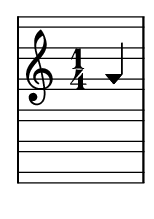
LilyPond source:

\version "2.14.0"

\header {
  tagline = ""
}

\paper {
  #(set-paper-size "a10")
}

%Customizing note head stencils based on pitch
%Defining stencils

upTriangle =
#(ly:make-stencil 
	(list 'embedded-ps
    "gsave
      currentpoint translate
      newpath
      -.1875 -.5 moveto
      .65625 .5 lineto
      1.5 -.5 lineto
      closepath
      fill
      grestore" )
    (cons -.1875 1.5)
    (cons -.5 .5)
)

downTriangle =
#(ly:make-stencil 
	(list 'embedded-ps
    "gsave
      currentpoint translate

      newpath
      .08 .34 moveto
      .65625 -.4 lineto
      1.2325 .34 lineto
      closepath
      0.12 setlinewidth
      stroke      

      newpath
      -.0775 .43 moveto
      .65625 -.43 lineto
      1.39 .43 lineto
      closepath
      0.1 setlinewidth
      stroke      
	  
	  newpath
      -.1675 .48 moveto
      .65625 -.48 lineto
      1.48 .48 lineto
      closepath
      0.04 setlinewidth
      stroke

      grestore" )
    (cons -.1875 1.5)
    (cons -.5 .5)
)

upTriLgr = 
#(ly:make-stencil 
	(list 'embedded-ps
    "gsave
      currentpoint translate
      newpath
      -.1875 -.5 moveto
      .65625 .5 lineto
      1.5 -.5 lineto
      closepath
      fill
	  newpath
	  -.5 0 moveto
	  1.8 0 lineto
      closepath
      .19 setlinewidth
      stroke  
      grestore" )
    (cons -.1875 1.5)
    (cons -.5 .5)
)

downTriLgr =
#(ly:make-stencil 
	(list 'embedded-ps
    "gsave
      currentpoint translate
      newpath
      .08 .34 moveto
      .65625 -.4 lineto
      1.2325 .34 lineto
      closepath
      0.12 setlinewidth
      stroke      
      newpath
      -.0775 .43 moveto
      .65625 -.43 lineto
      1.39 .43 lineto
      closepath
      0.1 setlinewidth
      stroke      
	  newpath
      -.1675 .48 moveto
      .65625 -.48 lineto
      1.48 .48 lineto
      closepath
      0.04 setlinewidth
      stroke
	  newpath
	  -.5 0 moveto
	  1.8 0 lineto
      closepath
      .19 setlinewidth
      stroke  
      grestore" )
    (cons -.1875 1.5)
    (cons -.5 .5)
)

%Based on the pitch's semitone, which note head
#(define (semitone-to-stencil semitone)
         (let ((s (modulo semitone 12)))
         	(case s
		((11) upTriLgr)
		((0) downTriLgr)
		(else (if (= (remainder semitone 2) 0) downTriangle upTriangle))
	))
)

%Get the pitch from the grob, convert to semitone, and send it on
#(define (stencil-notehead grob)
   (semitone-to-stencil 
	 (ly:pitch-semitones (ly:event-property (event-cause grob) 'pitch))))


%Begin stem attachment adjustment code
%Assign stem attachment values to variables

upTriUpStem 	= #'(1 . -1)
upTridownStem 	= #'(1 . .9)
downTriUpStem	= #'(1 . .9)
downTriDownStem	= #'(1 . -1)

%Based on the pitch, is the stem up or down, 
%Then based on pitch is the note head an up or down triangle

#(define (pitch-to-stem pitch stemdir)
	(if (= (modulo (ly:pitch-semitones pitch) 2) 1) 
		(if (= UP stemdir) upTriUpStem upTridownStem)		
		(if (= DOWN stemdir) downTriDownStem downTriUpStem)
	)
)

%Get the stem from notehead grob
#(define (notehead-get-notecolumn nhgrob)
   (ly:grob-parent nhgrob X))

#(define (notehead-get-stem nhgrob)
   (let ((notecolumn (notehead-get-notecolumn nhgrob)))
     (ly:grob-object notecolumn 'stem)))

%Get the pitch and stem direction from the grob and send it on
#(define (stem-adjuster nhgrob)
	(pitch-to-stem
	    (ly:event-property (event-cause nhgrob) 'pitch) 
		(ly:grob-property (notehead-get-stem nhgrob) 'direction) ))

%Begin double-stem for half note code
#(define (doubleStemmer grob)
   (if (= 1 (ly:grob-property grob 'duration-log))

		(ly:stencil-combine-at-edge
              (ly:stem::print grob)
              X
              (- (ly:grob-property grob 'direction))
              (ly:stem::print grob)
              -.42 0) ;; note: use .15 for other side

		(ly:stem::print grob)
	)
)

%End customization scripts


upTriangleEmpty =
#(ly:make-stencil 
	(list 'embedded-ps
    "gsave
      currentpoint translate
      newpath
      -.1875 -.5 moveto
      .65625 .5 lineto
      1.5 -.5 lineto
      closepath
      0.19 setlinewidth
      stroke
      grestore" )
    (cons -.1875 1.5)
    (cons -.5 .5)
)

upTriangleFull =
#(ly:make-stencil 
	(list 'embedded-ps
    "gsave
      currentpoint translate
      newpath
      -.1875 -.5 moveto
      .65625 .5 lineto
      1.5 -.5 lineto
      closepath
      fill
      grestore" )
    (cons -.1875 1.5)
    (cons -.5 .5)
)

downTriangleEmpty =
#(ly:make-stencil 
	(list 'embedded-ps
    "gsave
      currentpoint translate

      newpath
      .08 .34 moveto
      .65625 -.4 lineto
      1.2325 .34 lineto
      closepath
      0.12 setlinewidth
      stroke      

      newpath
      -.0775 .43 moveto
      .65625 -.43 lineto
      1.39 .43 lineto
      closepath
      0.1 setlinewidth
      stroke      
	  
	  newpath
      -.1675 .48 moveto
      .65625 -.48 lineto
      1.48 .48 lineto
      closepath
      0.04 setlinewidth
      stroke

      grestore" )
    (cons -.1875 1.5)
    (cons -.5 .5)
)

downTriangleFull =
#(ly:make-stencil 
	(list 'embedded-ps
    "gsave
      currentpoint translate

      newpath
      .08 .34 moveto
      .65625 -.4 lineto
      1.2325 .34 lineto
      closepath
      0.12 setlinewidth
      stroke      

      newpath
      -.0775 .43 moveto
      .65625 -.43 lineto
      1.39 .43 lineto
      closepath
      0.1 setlinewidth
      stroke      
	  
	  newpath
      -.1675 .48 moveto
      .65625 -.48 lineto
      1.48 .48 lineto
      closepath
      fill

      grestore" )
    (cons -.1875 1.5)
    (cons -.5 .5)
)

upTriLgr = 
#(ly:make-stencil 
	(list 'embedded-ps
    "gsave
      currentpoint translate
      newpath
      -.1875 -.5 moveto
      .65625 .5 lineto
      1.5 -.5 lineto
      closepath
      0.19 setlinewidth
      stroke
	  newpath
	  -.5 0 moveto
	  1.8 0 lineto
      closepath
      .19 setlinewidth
      stroke  
      grestore" )
    (cons -.1875 1.5)
    (cons -.5 .5)
)

downTriLgr =
#(ly:make-stencil 
	(list 'embedded-ps
    "gsave
      currentpoint translate
      newpath
      .08 .34 moveto
      .65625 -.4 lineto
      1.2325 .34 lineto
      closepath
      0.12 setlinewidth
      stroke      
      newpath
      -.0775 .43 moveto
      .65625 -.43 lineto
      1.39 .43 lineto
      closepath
      0.1 setlinewidth
      stroke      
	  newpath
      -.1675 .48 moveto
      .65625 -.48 lineto
      1.48 .48 lineto
      closepath
      0.04 setlinewidth
      stroke
	  newpath
	  -.5 0 moveto
	  1.8 0 lineto
      closepath
      .19 setlinewidth
      stroke  
      grestore" )
    (cons -.1875 1.5)
    (cons -.5 .5)
)

%Based on the pitch's semitone, which note head
#(define (semitone-to-stencil semitone)
         (let ((s (modulo semitone 12)))
         	(case s
		((11) upTriLgr)
		((0) downTriLgr)
                ((2 4) downTriangleEmpty)
                ((5 7 9) upTriangleEmpty)
                ((1 3) upTriangleFull)
                ((6 8 10) downTriangleFull)
	))
)

%Get the pitch from the grob, convert to semitone, and send it on
#(define (stencil-notehead grob)
   (semitone-to-stencil 
	 (ly:pitch-semitones (ly:event-property (event-cause grob) 'pitch))))


%Begin stem attachment adjustment code
%Assign stem attachment values to variables

upTriUpStem 	= #'(1 . -1)
upTridownStem 	= #'(1 . .9)
downTriUpStem	= #'(1 . .9)
downTriDownStem	= #'(1 . -1)

%Based on the pitch, is the stem up or down, 
%Then based on pitch is the note head an up or down triangle

#(define (pitch-to-stem pitch stemdir)
	(if (= (modulo (ly:pitch-semitones pitch) 2) 1) 
		(if (= UP stemdir) upTriUpStem upTridownStem)		
		(if (= DOWN stemdir) downTriDownStem downTriUpStem)
	)
)

%Get the stem from notehead grob
#(define (notehead-get-notecolumn nhgrob)
   (ly:grob-parent nhgrob X))

#(define (notehead-get-stem nhgrob)
   (let ((notecolumn (notehead-get-notecolumn nhgrob)))
     (ly:grob-object notecolumn 'stem)))

%Get the pitch and stem direction from the grob and send it on
#(define (stem-adjuster nhgrob)
	(pitch-to-stem
	    (ly:event-property (event-cause nhgrob) 'pitch) 
		(ly:grob-property (notehead-get-stem nhgrob) 'direction) ))

%Begin double-stem for half note code
#(define (doubleStemmer grob)
   (if (= 1 (ly:grob-property grob 'duration-log))

		(ly:stencil-combine-at-edge
              (ly:stem::print grob)
              X
              (- (ly:grob-property grob 'direction))
              (ly:stem::print grob)
              -.42 0) ;; note: use .15 for other side

		(ly:stem::print grob)
	)
)

%End customization scripts

down = {
      \override Stem #'direction = #DOWN     
}

up = {
      \override Stem #'direction = #UP
}

nl = {
      \once \override Score.RehearsalMark #'transparent = ##t
      \mark "C"
}

tn = {
  \override Staff.StaffSymbol #'line-positions = #'(10 8 4 2 -2 -4 -8 -10 -14 -16 -20 -22)
  \override NoteHead #'stem-attachment = #stem-adjuster
  \override NoteHead #'stencil = #stencil-notehead
  \override Stem #'stencil = #doubleStemmer
}

notes = \relative c {
      \time 1/4
      \autoBeamOff

      \up
      gis''4
}

\new Staff \with {
  \remove "Accidental_engraver"
  \remove "Key_engraver" 
  staffLineLayoutFunction = #(lambda (p) (floor (/ (+ (ly:pitch-semitones p) 1) 2)))
  middleCPosition = #-6
  clefGlyph = #"clefs.G"
  clefPosition = #(+ -6 4)
}
{
  \tn
  \notes 
}


